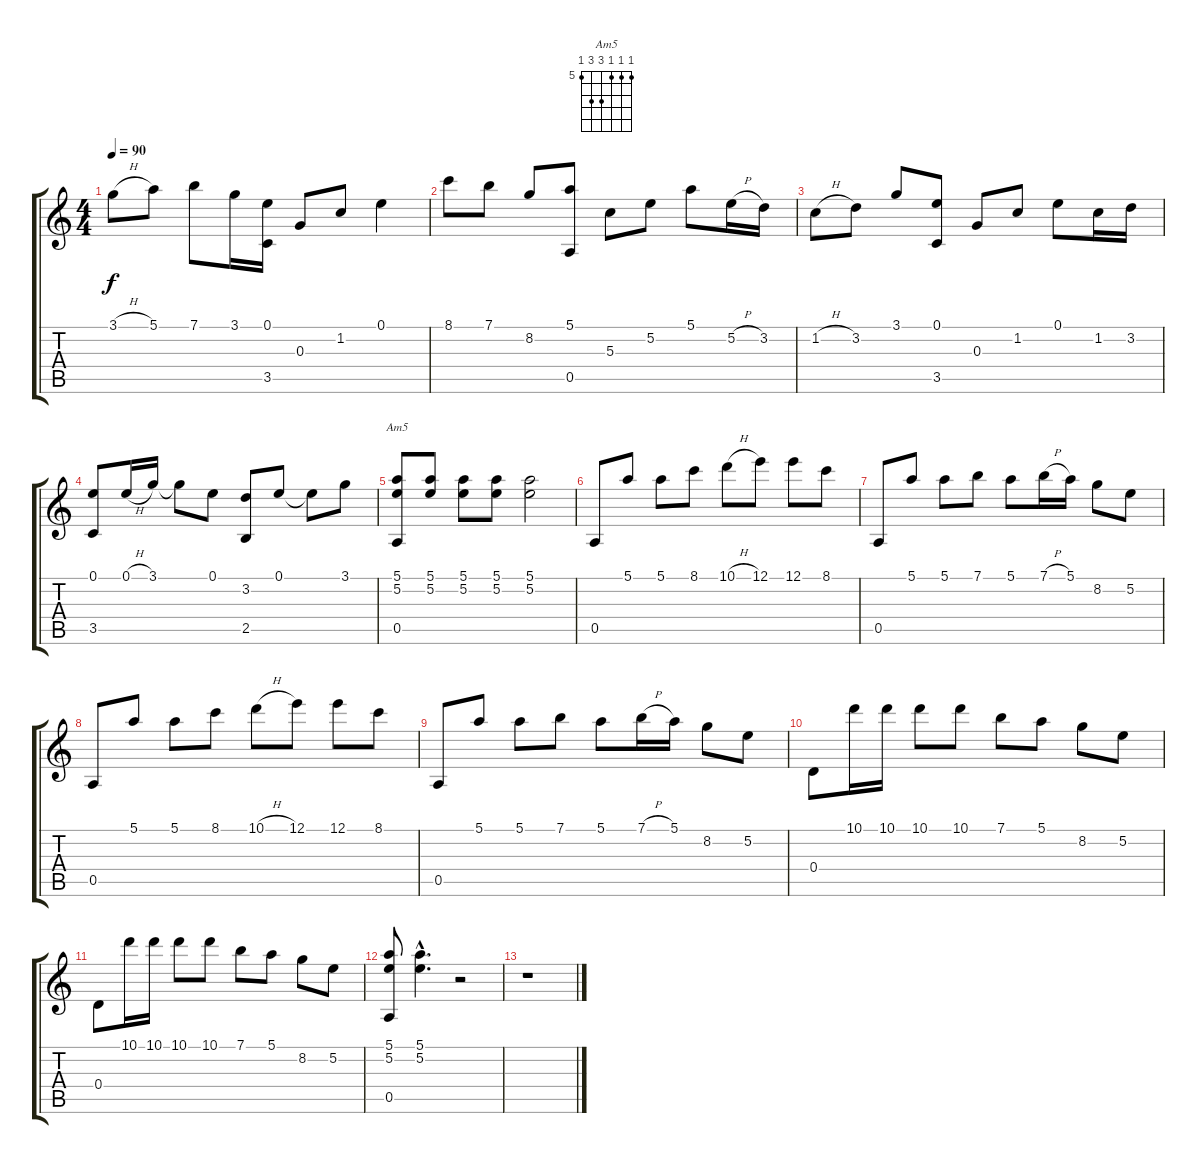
\track "" {instrument electricguitarjazz}
\staff {score tabs}
\tuning (E4 B3 G3 D3 A2 E2) {hide}
\chord ("Am5" 5 5 5 7 7 5) {firstfret 5}
\ts (4 4)
\tempo 90
\clef g2
\ks c
3.1{h}.8{dy f} 5.1.8 7.1.8 3.1.16 (0.1 3.5).16 0.3.8 1.2.8 0.1.4 |
8.1.8 7.1.8 8.2.8 (5.1 0.5).8 5.3.8 5.2.8 5.1.8 5.2{h}.16 3.2.16 |
1.2{h}.8 3.2.8 3.1.8 (0.1 3.5).8 0.3.8 1.2.8 0.1.8 1.2.16 3.2.16 |
(0.1 3.5).8 0.1{h}.16 3.1.16 3.1{t}.8 0.1.8 (3.2 2.5).8 0.1.8 0.1{t}.8 3.1.8 |
(5.1 5.2 0.5).8{ch "Am5"} (5.1 5.2).8 (5.1 5.2).8 (5.1 5.2).8 (5.1 5.2).2 |
0.5.8 5.1.8 5.1.8 8.1.8 10.1{h}.8 12.1.8 12.1.8 8.1.8 |
0.5.8 5.1.8 5.1.8 7.1.8 5.1.8 7.1{h}.16 5.1.16 8.2.8 5.2.8 |
0.5.8 5.1.8 5.1.8 8.1.8 10.1{h}.8 12.1.8 12.1.8 8.1.8 |
0.5.8 5.1.8 5.1.8 7.1.8 5.1.8 7.1{h}.16 5.1.16 8.2.8 5.2.8 |
0.4.8 10.1.16 10.1.16 10.1.8 10.1.8 7.1.8 5.1.8 8.2.8 5.2.8 |
0.4.8 10.1.16 10.1.16 10.1.8 10.1.8 7.1.8 5.1.8 8.2.8 5.2.8 |
(5.1 5.2 0.5).8 (5.1{hac} 5.2{hac}).4{d} r.2 |
r.1
